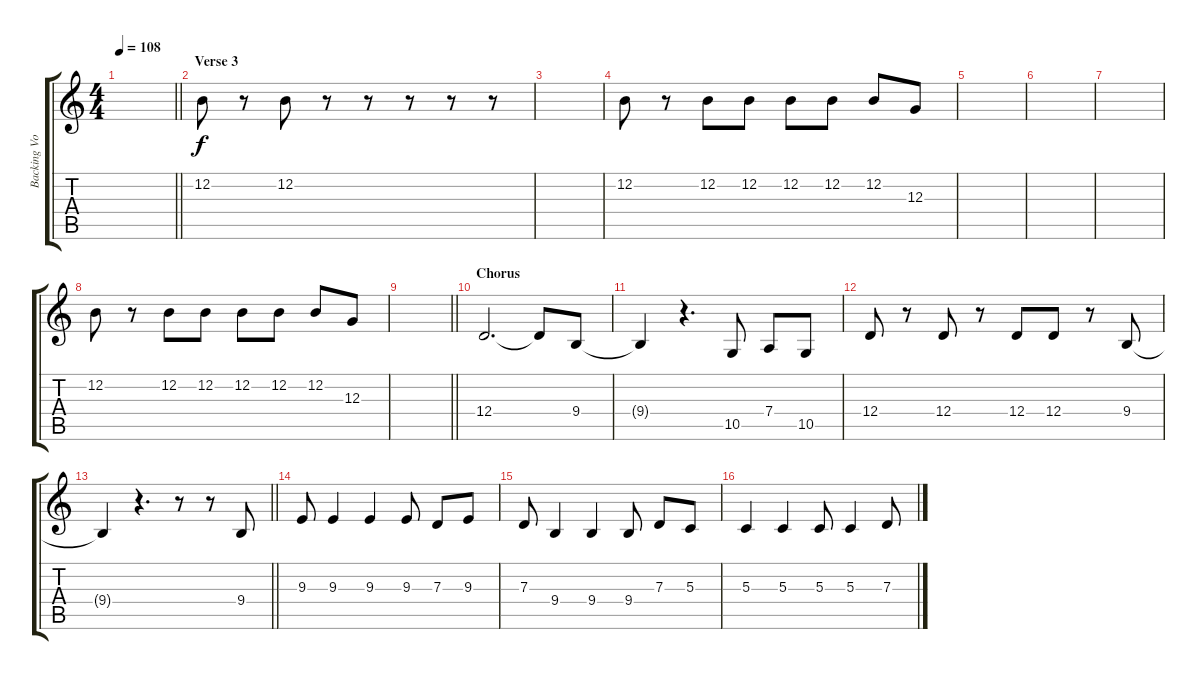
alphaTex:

\track ("Backing Vocals (Josh Klinghoffer)" "Backing Vo") {instrument oboe}
\staff {score tabs}
\tuning (E4 B3 G3 D3 A2 E2) {hide}
\ts (4 4)
\tempo 108
\clef g2
\barLineRight lightlight
\ks c
|
\section ("" "Verse 3")
12.2.8 r.8 12.2.8 r.8 r.8 r.8 r.8 r.8 |
|
12.2.8 r.8 12.2.8 12.2.8 12.2.8 12.2.8 12.2.8 12.3.8 |
|
|
|
12.2.8 r.8 12.2.8 12.2.8 12.2.8 12.2.8 12.2.8 12.3.8 |
\barLineRight lightlight
|
\section ("" "Chorus")
12.4.2{d} 12.4{t}.8 9.4.8 |
9.4{t}.4 r.4{d} 10.5.8 7.4.8 10.5.8 |
12.4.8 r.8 12.4.8 r.8 12.4.8 12.4.8 r.8 9.4.8 |
\barLineRight lightlight
9.4{t}.4 r.4{d} r.8 r.8 9.4.8 |
9.3.8 9.3.4 9.3.4 9.3.8 7.3.8 9.3.8 |
7.3.8 9.4.4 9.4.4 9.4.8 7.3.8 5.3.8 |
5.3.4 5.3.4 5.3.8 5.3.4 7.3.8
